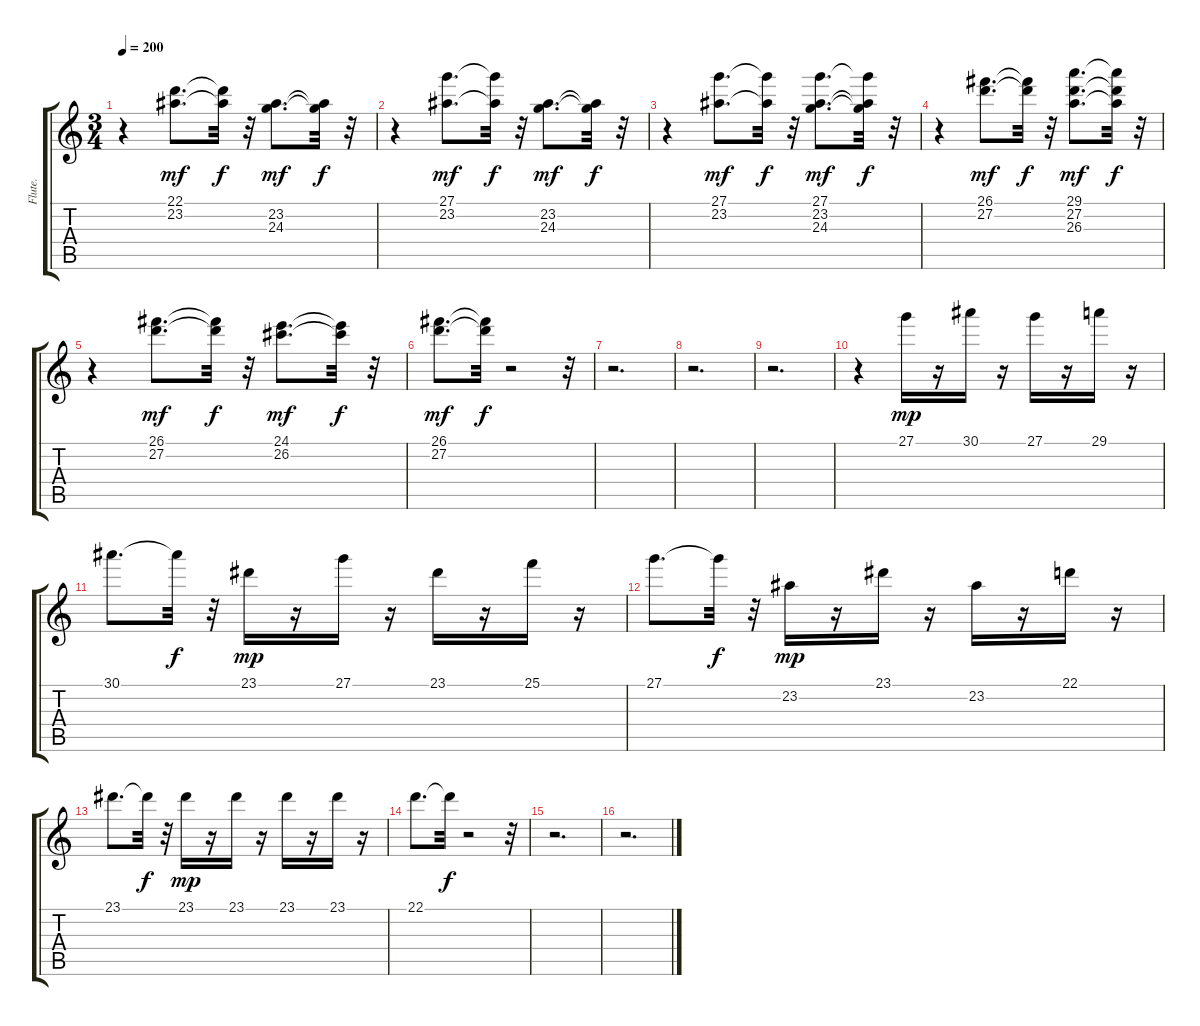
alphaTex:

\track ("Flute." "Flute.") {instrument flute}
\staff {score tabs}
\tuning (E4 B3 G3 D3 A2 E2) {hide}
\ts (3 4)
\tempo 200
\clef g2
\ks c
r.4{dy f} (22.1 23.2).8{d dy mf} (22.1{t} 23.2{t}).32{dy f} r.32 (23.2 24.3).8{d dy mf} (23.2{t} 24.3{t}).32{dy f} r.32 |
r.4 (27.1 23.2).8{d dy mf} (27.1{t} 23.2{t}).32{dy f} r.32 (23.2 24.3).8{d dy mf} (23.2{t} 24.3{t}).32{dy f} r.32 |
r.4 (27.1 23.2).8{d dy mf} (27.1{t} 23.2{t}).32{dy f} r.32 (27.1 23.2 24.3).8{d dy mf} (27.1{t} 23.2{t} 24.3{t}).32{dy f} r.32 |
r.4 (26.1 27.2).8{d dy mf} (26.1{t} 27.2{t}).32{dy f} r.32 (29.1 27.2 26.3).8{d dy mf} (29.1{t} 27.2{t} 26.3{t}).32{dy f} r.32 |
r.4 (26.1 27.2).8{d dy mf} (26.1{t} 27.2{t}).32{dy f} r.32 (24.1 26.2).8{d dy mf} (24.1{t} 26.2{t}).32{dy f} r.32 |
(26.1 27.2).8{d dy mf} (26.1{t} 27.2{t}).32{dy f} r.2 r.32 |
r.2{d} |
r.2{d} |
r.2{d} |
r.4 27.1.16{dy mp} r.16 30.1.16 r.16 27.1.16 r.16 29.1.16 r.16 |
30.1.8{d} 30.1{t}.32{dy f} r.32 23.1.16{dy mp} r.16 27.1.16 r.16 23.1.16 r.16 25.1.16 r.16 |
27.1.8{d} 27.1{t}.32{dy f} r.32 23.2.16{dy mp} r.16 23.1.16 r.16 23.2.16 r.16 22.1.16 r.16 |
23.1.8{d} 23.1{t}.32{dy f} r.32 23.1.16{dy mp} r.16 23.1.16 r.16 23.1.16 r.16 23.1.16 r.16 |
22.1.8{d} 22.1{t}.32{dy f} r.2 r.32 |
r.2{d} |
r.2{d}
